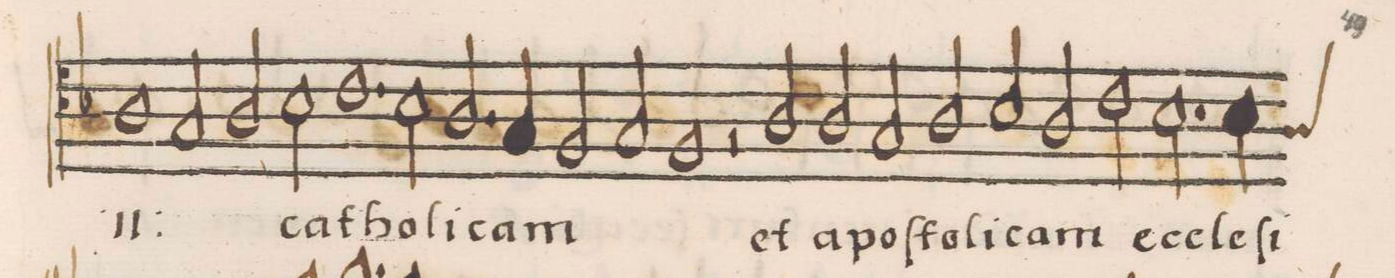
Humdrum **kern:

**kern	**text
*I"ALTVS	*
*clefC4	*
*k[b-]	*
*met(C|)	*
*M2/1	*
*	*ij
1A\	ſan-
2G/	.
=192-	=192-
2A/	-cta(m)
*	*Xij
2B-\	ca-
1.c\	-tho-
=193-	=193-
2B-\	.
2.A/	-li-
4G/	-cam
=194-	=194-
2F/	.
2G/	.
1F/	.
=195-	=195-
2r	.
2A/	et
2A/	a-
2G/	-po-
=196-	=196-
2A/	-ſto-
2B-/	-li-
2A/	-cam
2c\	ec-
=197-	=197-
2.B-\	-cle-
*custos:A	*
4B-\	-ſi-
*-	*-
